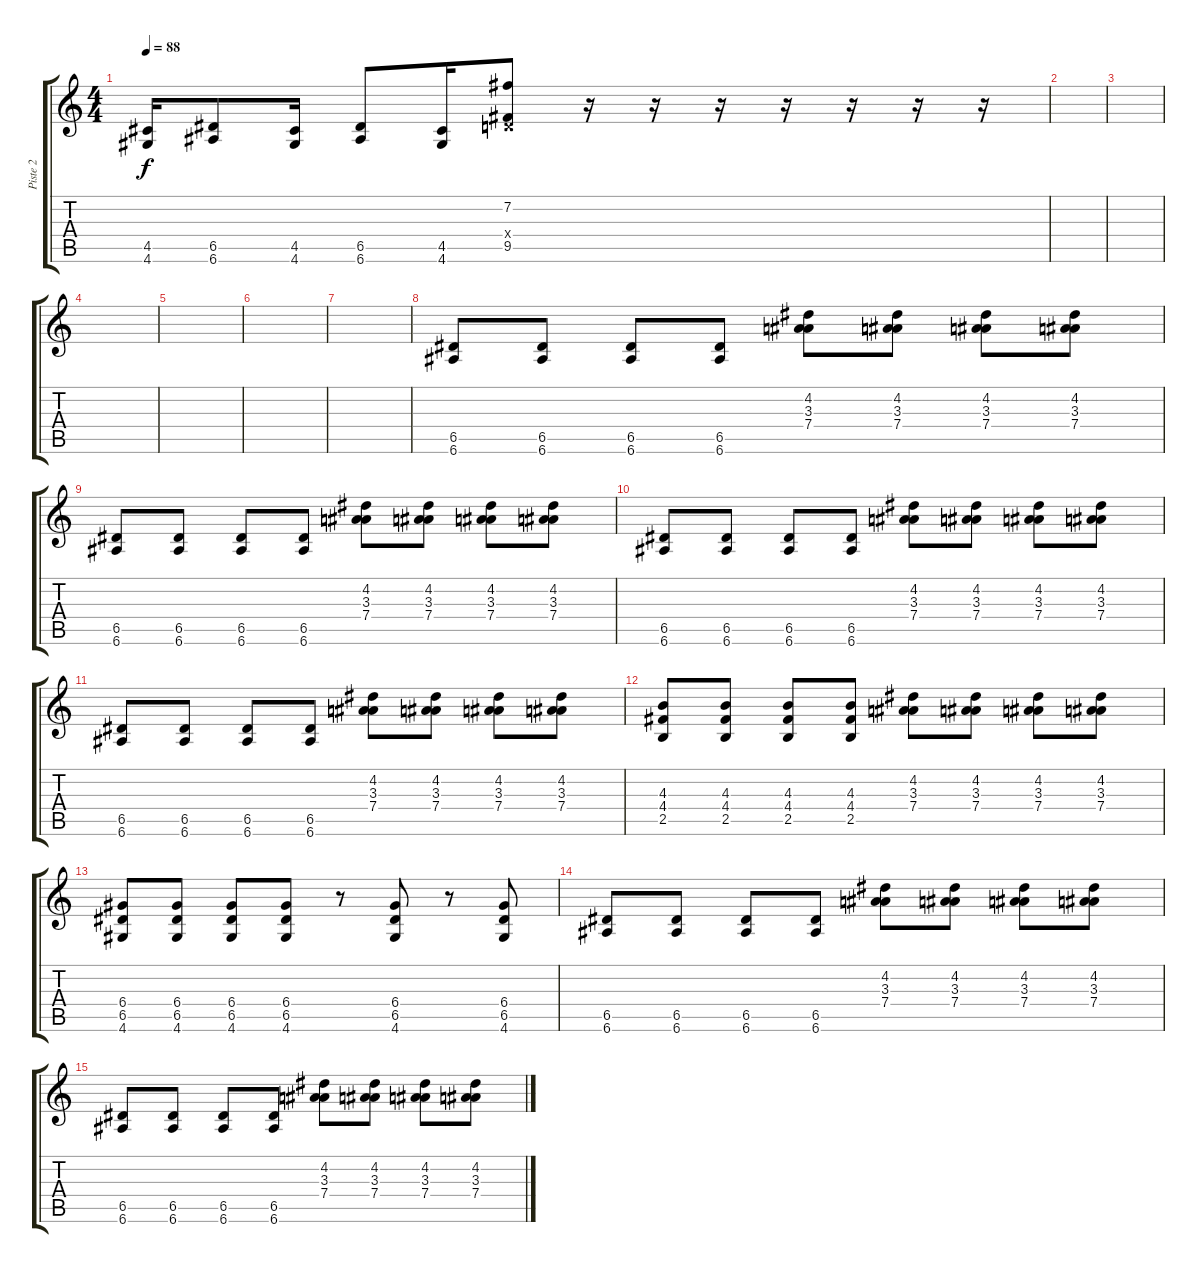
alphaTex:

\track ("Piste 2" "Piste 2") {instrument overdrivenguitar}
\staff {score tabs}
\tuning (E4 B3 G3 D3 A2 E2) {hide}
\ts (4 4)
\tempo 88
\clef g2
\ks c
(4.5 4.6).16{dy f} (6.5 6.6).8 (4.5 4.6).16 (6.5 6.6).8 (4.5 4.6).16 (7.2 0.4{x} 9.5).8 r.16 r.16 r.16 r.16 r.16 r.16 r.16 |
|
|
|
|
|
|
(6.5 6.6).8 (6.5 6.6).8 (6.5 6.6).8 (6.5 6.6).8 (4.2 3.3 7.4).8 (4.2 3.3 7.4).8 (4.2 3.3 7.4).8 (4.2 3.3 7.4).8 |
(6.5 6.6).8 (6.5 6.6).8 (6.5 6.6).8 (6.5 6.6).8 (4.2 3.3 7.4).8 (4.2 3.3 7.4).8 (4.2 3.3 7.4).8 (4.2 3.3 7.4).8 |
(6.5 6.6).8 (6.5 6.6).8 (6.5 6.6).8 (6.5 6.6).8 (4.2 3.3 7.4).8 (4.2 3.3 7.4).8 (4.2 3.3 7.4).8 (4.2 3.3 7.4).8 |
(6.5 6.6).8 (6.5 6.6).8 (6.5 6.6).8 (6.5 6.6).8 (4.2 3.3 7.4).8 (4.2 3.3 7.4).8 (4.2 3.3 7.4).8 (4.2 3.3 7.4).8 |
(4.3 4.4 2.5).8 (4.3 4.4 2.5).8 (4.3 4.4 2.5).8 (4.3 4.4 2.5).8 (4.2 3.3 7.4).8 (4.2 3.3 7.4).8 (4.2 3.3 7.4).8 (4.2 3.3 7.4).8 |
(6.4 6.5 4.6).8 (6.4 6.5 4.6).8 (6.4 6.5 4.6).8 (6.4 6.5 4.6).8 r.8 (6.4 6.5 4.6).8 r.8 (6.4 6.5 4.6).8 |
(6.5 6.6).8 (6.5 6.6).8 (6.5 6.6).8 (6.5 6.6).8 (4.2 3.3 7.4).8 (4.2 3.3 7.4).8 (4.2 3.3 7.4).8 (4.2 3.3 7.4).8 |
(6.5 6.6).8 (6.5 6.6).8 (6.5 6.6).8 (6.5 6.6).8 (4.2 3.3 7.4).8 (4.2 3.3 7.4).8 (4.2 3.3 7.4).8 (4.2 3.3 7.4).8
